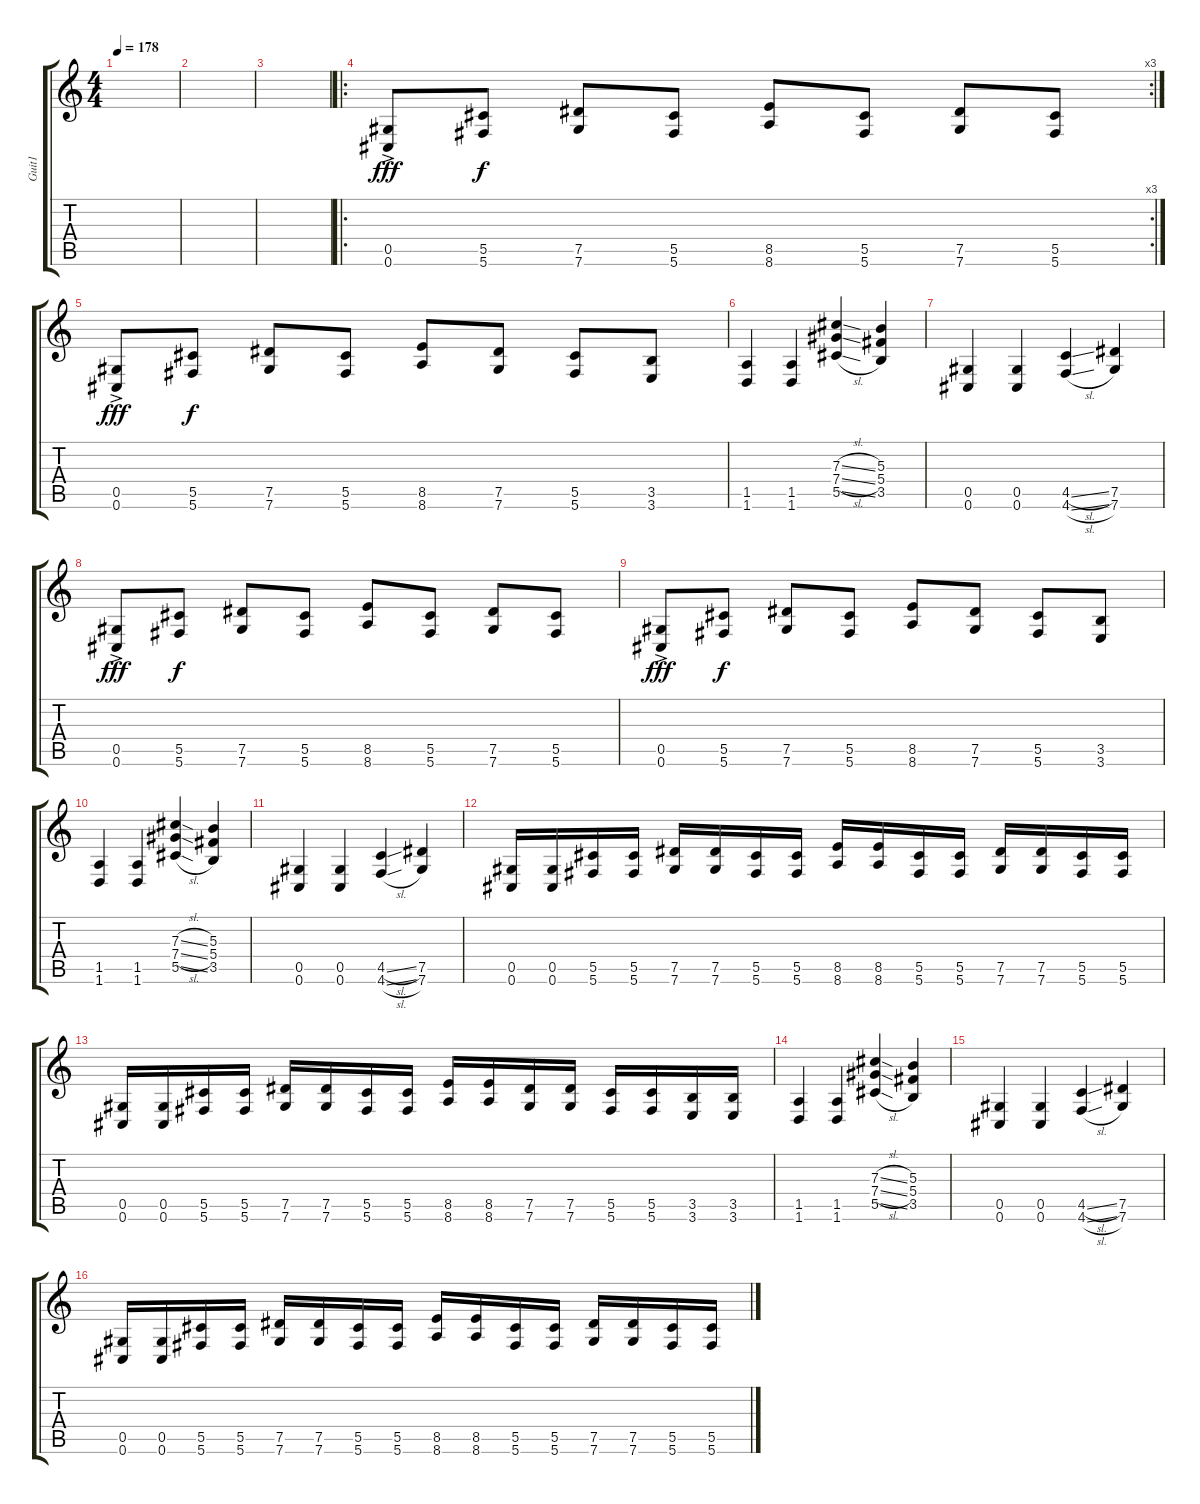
\track ("Guit1" "Guit1") {instrument distortionguitar}
\staff {score tabs}
\tuning (Eb4 Bb3 Gb3 Db3 Ab2 Db2) {hide}
\ts (4 4)
\tempo 178
\clef g2
\ks c
|
|
|
\ro
\rc 3
(0.5{ac} 0.6{ac}).8{dy fff instrument distortionguitar} (5.5 5.6).8{dy f} (7.5 7.6).8 (5.5 5.6).8 (8.5 8.6).8 (5.5 5.6).8 (7.5 7.6).8 (5.5 5.6).8 |
(0.5{ac} 0.6{ac}).8{dy fff} (5.5 5.6).8{dy f} (7.5 7.6).8 (5.5 5.6).8 (8.5 8.6).8 (7.5 7.6).8 (5.5 5.6).8 (3.5 3.6).8 |
(1.5 1.6).4 (1.5 1.6).4 (7.3{sl} 7.4{sl} 5.5{sl}).4 (5.3 5.4 3.5).4 |
(0.5 0.6).4 (0.5 0.6).4 (4.5{sl} 4.6{sl}).4 (7.5 7.6).4 |
(0.5{ac} 0.6{ac}).8{dy fff instrument distortionguitar} (5.5 5.6).8{dy f} (7.5 7.6).8 (5.5 5.6).8 (8.5 8.6).8 (5.5 5.6).8 (7.5 7.6).8 (5.5 5.6).8 |
(0.5{ac} 0.6{ac}).8{dy fff} (5.5 5.6).8{dy f} (7.5 7.6).8 (5.5 5.6).8 (8.5 8.6).8 (7.5 7.6).8 (5.5 5.6).8 (3.5 3.6).8 |
(1.5 1.6).4 (1.5 1.6).4 (7.3{sl} 7.4{sl} 5.5{sl}).4 (5.3 5.4 3.5).4 |
(0.5 0.6).4 (0.5 0.6).4 (4.5{sl} 4.6{sl}).4 (7.5 7.6).4 |
(0.5 0.6).16 (0.5 0.6).16 (5.5 5.6).16 (5.5 5.6).16 (7.5 7.6).16 (7.5 7.6).16 (5.5 5.6).16 (5.5 5.6).16 (8.5 8.6).16 (8.5 8.6).16 (5.5 5.6).16 (5.5 5.6).16 (7.5 7.6).16 (7.5 7.6).16 (5.5 5.6).16 (5.5 5.6).16 |
(0.5 0.6).16 (0.5 0.6).16 (5.5 5.6).16 (5.5 5.6).16 (7.5 7.6).16 (7.5 7.6).16 (5.5 5.6).16 (5.5 5.6).16 (8.5 8.6).16 (8.5 8.6).16 (7.5 7.6).16 (7.5 7.6).16 (5.5 5.6).16 (5.5 5.6).16 (3.5 3.6).16 (3.5 3.6).16 |
(1.5 1.6).4 (1.5 1.6).4 (7.3{sl} 7.4{sl} 5.5{sl}).4 (5.3 5.4 3.5).4 |
(0.5 0.6).4 (0.5 0.6).4 (4.5{sl} 4.6{sl}).4 (7.5 7.6).4 |
(0.5 0.6).16 (0.5 0.6).16 (5.5 5.6).16 (5.5 5.6).16 (7.5 7.6).16 (7.5 7.6).16 (5.5 5.6).16 (5.5 5.6).16 (8.5 8.6).16 (8.5 8.6).16 (5.5 5.6).16 (5.5 5.6).16 (7.5 7.6).16 (7.5 7.6).16 (5.5 5.6).16 (5.5 5.6).16
